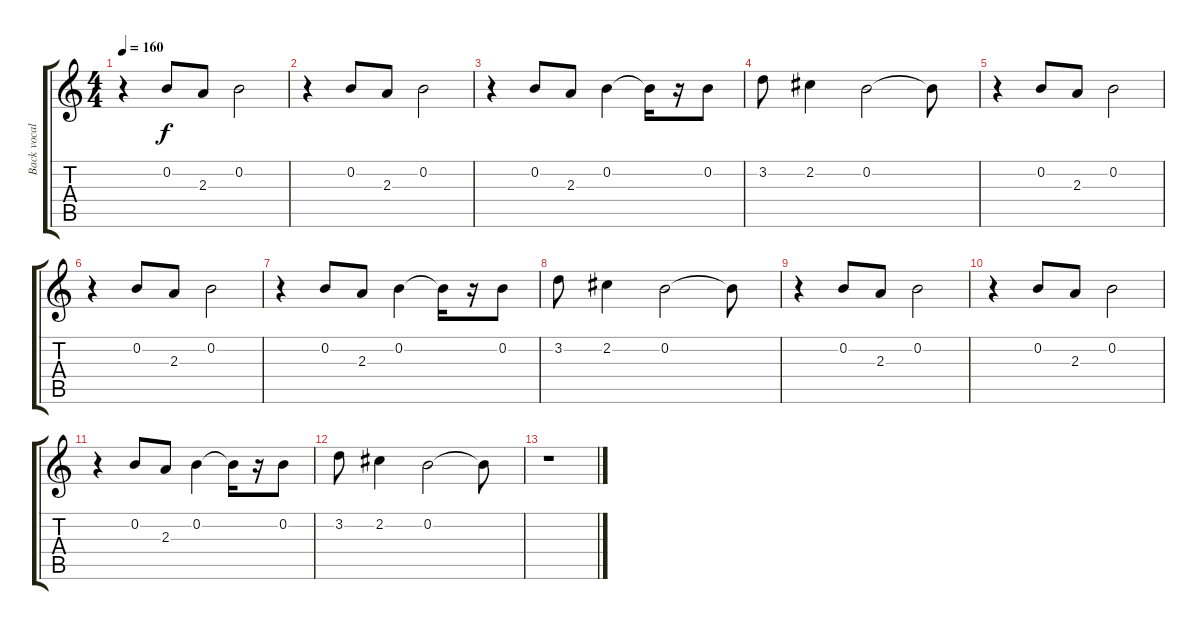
\track ("Back vocals" "Back vocal") {instrument overdrivenguitar}
\staff {score tabs}
\tuning (E4 B3 G3 D3 A2 E2) {hide}
\ts (4 4)
\tempo 160
\clef g2
\ks c
r.4{dy f} 0.2.8 2.3.8 0.2.2 |
r.4 0.2.8 2.3.8 0.2.2 |
r.4 0.2.8 2.3.8 0.2.4 0.2{t}.16 r.16 0.2.8 |
3.2.8 2.2.4 0.2.2 0.2{t}.8 |
r.4 0.2.8 2.3.8 0.2.2 |
r.4 0.2.8 2.3.8 0.2.2 |
r.4 0.2.8 2.3.8 0.2.4 0.2{t}.16 r.16 0.2.8 |
3.2.8 2.2.4 0.2.2 0.2{t}.8 |
r.4 0.2.8 2.3.8 0.2.2 |
r.4 0.2.8 2.3.8 0.2.2 |
r.4 0.2.8 2.3.8 0.2.4 0.2{t}.16 r.16 0.2.8 |
3.2.8 2.2.4 0.2.2 0.2{t}.8 |
r.1
